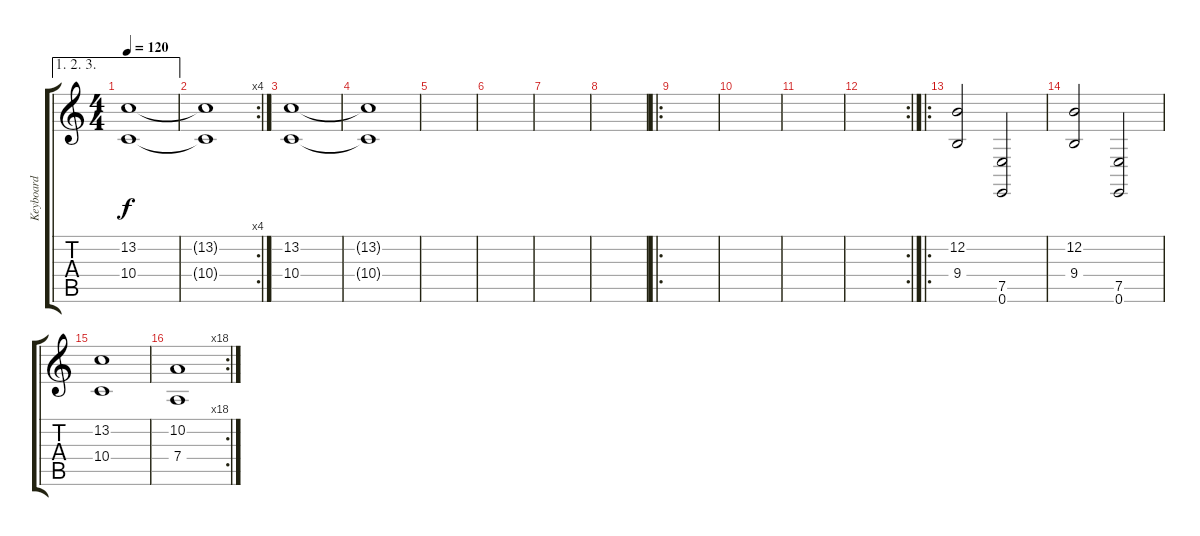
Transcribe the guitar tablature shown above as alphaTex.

\track ("Keyboard" "Keyboard") {instrument flute}
\staff {score tabs}
\tuning (E4 B3 G3 D3 A2 E2) {hide}
\ae (1 2 3)
\ts (4 4)
\tempo 120
\clef g2
\ks c
(13.2 10.4).1{dy f} |
\rc 4
(13.2{t} 10.4{t}).1 |
(13.2 10.4).1 |
(13.2{t} 10.4{t}).1 |
|
|
|
|
\ro
|
|
|
\rc 2
|
\ro
(12.2 9.4).2 (7.5 0.6).2 |
(12.2 9.4).2 (7.5 0.6).2 |
(13.2 10.4).1 |
\rc 18
(10.2 7.4).1
